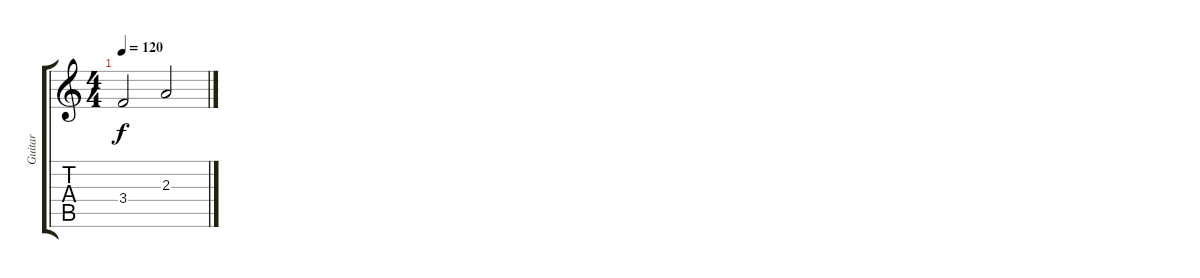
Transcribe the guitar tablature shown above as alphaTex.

\track ("Guitar" "Guitar") {instrument acousticguitarnylon}
\staff {score tabs}
\tuning (E4 B3 G3 D3 A2 E2) {hide}
\ts (4 4)
\tempo 120
\clef g2
\ks c
3.4.2{dy f instrument acousticguitarnylon} 2.3.2
